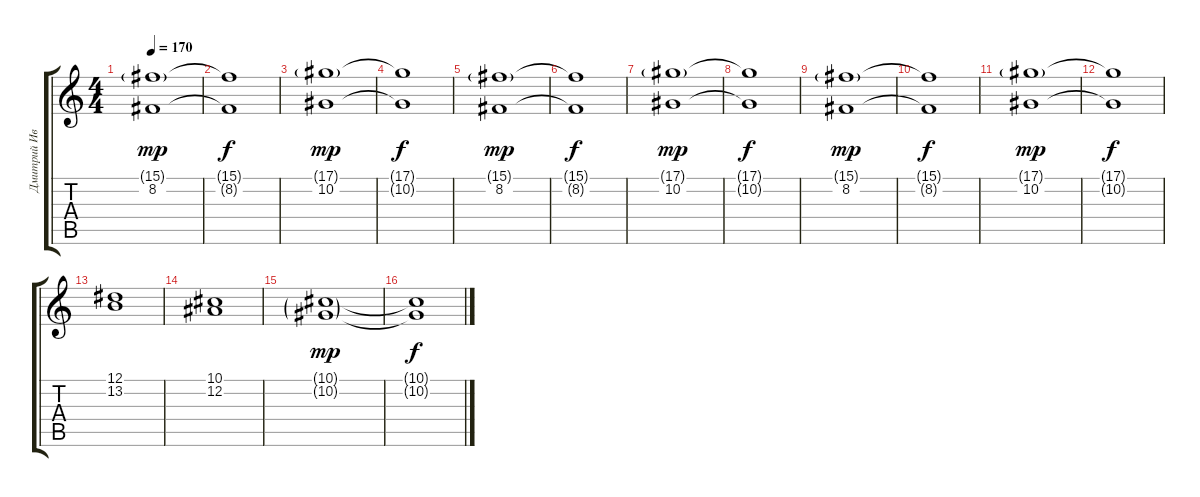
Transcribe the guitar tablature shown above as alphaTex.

\track ("Дмитрий Иванов" "Дмитрий Ив") {instrument stringensemble1}
\staff {score tabs}
\tuning (Eb4 Bb3 Gb3 Db3 Ab2 Eb2) {hide}
\ts (4 4)
\tempo 170
\clef g2
\ks c
(15.1{g} 8.2).1{dy mp} |
(15.1{t} 8.2{t}).1{dy f} |
(17.1{g} 10.2).1{dy mp} |
(17.1{t} 10.2{t}).1{dy f} |
(15.1{g} 8.2).1{dy mp} |
(15.1{t} 8.2{t}).1{dy f} |
(17.1{g} 10.2).1{dy mp} |
(17.1{t} 10.2{t}).1{dy f} |
(15.1{g} 8.2).1{dy mp} |
(15.1{t} 8.2{t}).1{dy f} |
(17.1{g} 10.2).1{dy mp} |
(17.1{t} 10.2{t}).1{dy f} |
(12.1 13.2).1 |
(10.1 12.2).1 |
(10.1{g} 10.2{g}).1{dy mp} |
(10.1{t} 10.2{t}).1{dy f}
